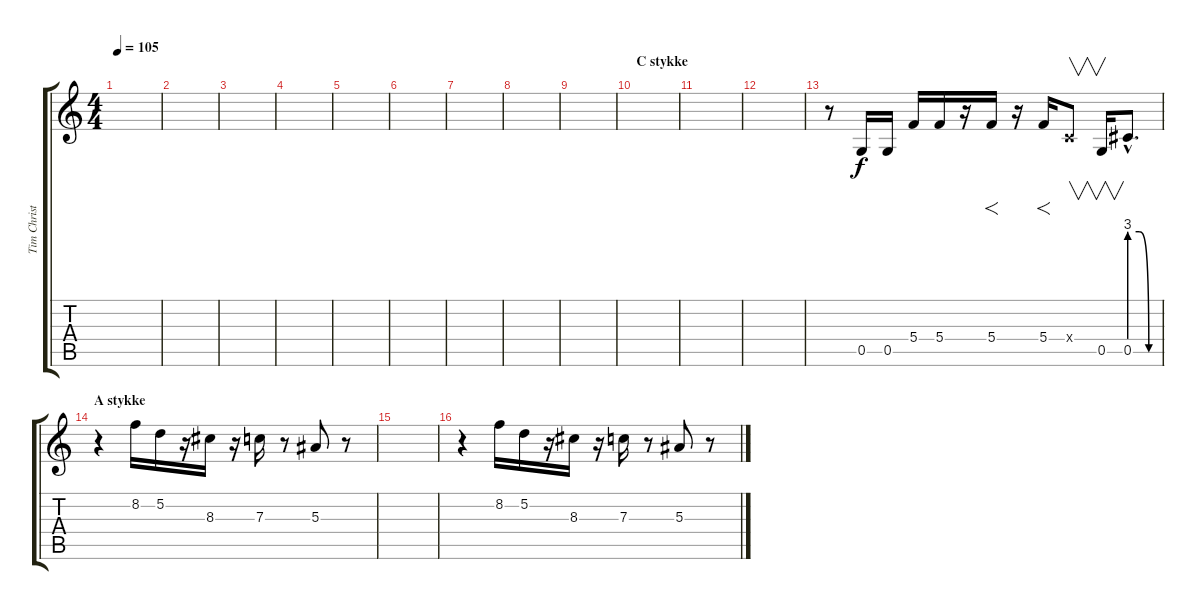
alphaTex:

\track ("Tim Christensen (Guitar 2 Solo)" "Tim Christ") {instrument overdrivenguitar}
\staff {score tabs}
\tuning (D4 A3 F3 C3 G2 D2) {hide}
\ts (4 4)
\tempo 105
\clef g2
\ks c
|
|
|
|
|
|
|
|
|
\section ("" "C stykke")
|
|
|
r.8 0.5.16 0.5.16 5.4.16 5.4.16 r.16 5.4.16{f} r.16 5.4.16{f} 0.4{x}.8{v} 0.5.16{v} 0.5{be (custom 0 12 20 12 40 0 60 0) hac}.8{d} |
\section ("" "A stykke")
r.4 8.2.16 5.2.16 r.16 8.3.16 r.16 7.3.16 r.8 5.3.8 r.8 |
|
r.4 8.2.16 5.2.16 r.16 8.3.16 r.16 7.3.16 r.8 5.3.8 r.8
